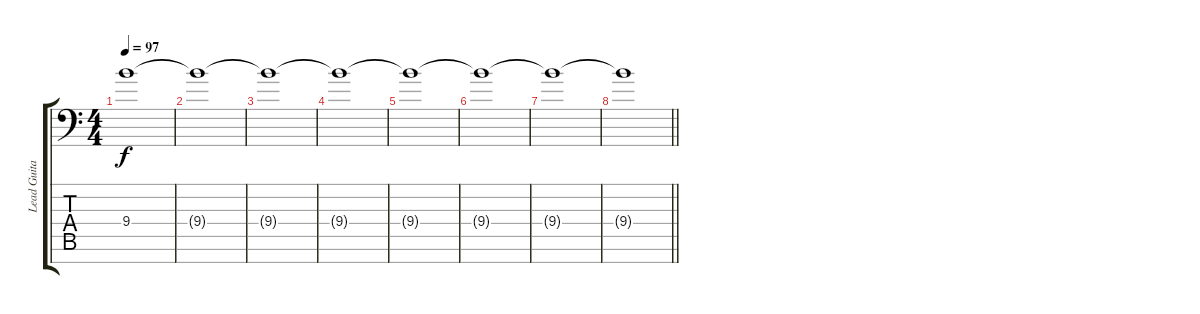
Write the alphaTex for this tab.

\track ("Lead Guitar #1" "Lead Guita") {instrument overdrivenguitar}
\staff {score tabs}
\tuning (D4 A3 E3 D3 A2 E2 A1) {hide}
\ts (4 4)
\tempo 97
\clef f4
\ks c
9.4{t}.1{dy f} |
9.4{t}.1 |
9.4{t}.1 |
9.4{t}.1{volume 0} |
9.4{t}.1 |
9.4{t}.1 |
9.4{t}.1 |
\barLineRight lightlight
9.4{t}.1
